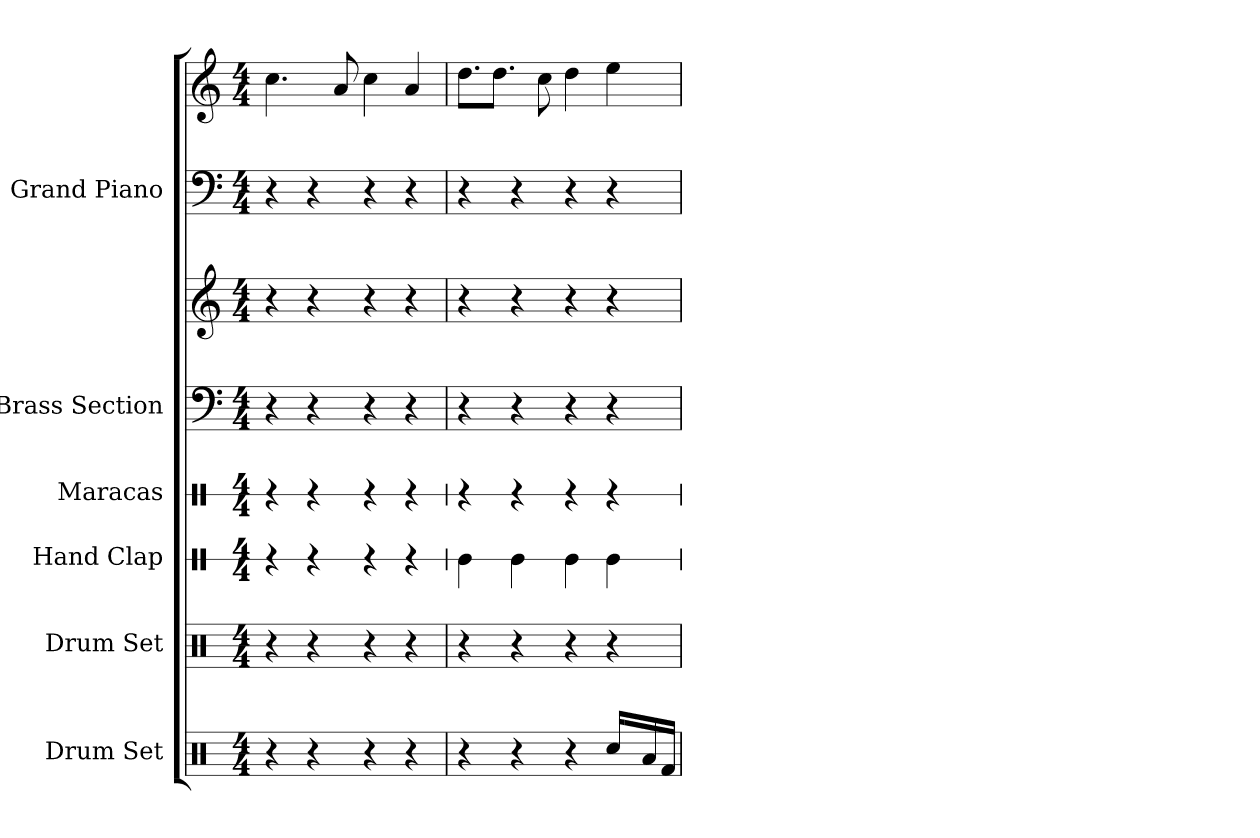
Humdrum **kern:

**kern	**kern	**kern	**kern	**kern	**kern	**kern	**kern
*part6	*part5	*part4	*part3	*part2	*part2	*part1	*part1
*staff8	*staff7	*staff6	*staff5	*staff4	*staff3	*staff2	*staff1
*I"Drum Set	*I"Drum Set	*I"Hand Clap	*I"Maracas	*I"Brass Section	*	*I"Grand Piano	*
*I'Drs.	*I'Drs.	*I'Clp.	*I'Mrcs	*I'Brs. Se.	*	*I'Pno.	*
*stria5	*stria5	*stria1	*stria1	*stria5	*stria5	*stria5	*stria5
*clefX	*clefX	*clefX	*clefX	*clefF4	*clefG2	*clefF4	*clefG2
*k[]	*k[]	*k[]	*k[]	*k[]	*k[]	*k[]	*k[]
*M4/4	*M4/4	*M4/4	*M4/4	*M4/4	*M4/4	*M4/4	*M4/4
*MM120	*MM120	*MM120	*MM120	*MM120	*MM120	*MM120	*MM120
=1	=1	=1	=1	=1	=1	=1	=1
4r	4r	4r	4r	4r	4r	4r	4.cc
4r	4r	4r	4r	4r	4r	4r	.
.	.	.	.	.	.	.	8a
4r	4r	4r	4r	4r	4r	4r	4cc
4r	4r	4r	4r	4r	4r	4r	4a
=2	=2	=2	=2	=2	=2	=2	=2
4r	4r	4Re	4r	4r	4r	4r	8.ddL
.	.	.	.	.	.	.	8.ddJ
4r	4r	4Re	4r	4r	4r	4r	.
.	.	.	.	.	.	.	8cc
4r	4r	4Re	4r	4r	4r	4r	4dd
16RccLL	4r	4Re	4r	4r	4r	4r	4ee
16R	.	.	.	.	.	.	.
16Ra	.	.	.	.	.	.	.
16RfJJ	.	.	.	.	.	.	.
=	=	=	=	=	=	=	=
*-	*-	*-	*-	*-	*-	*-	*-
